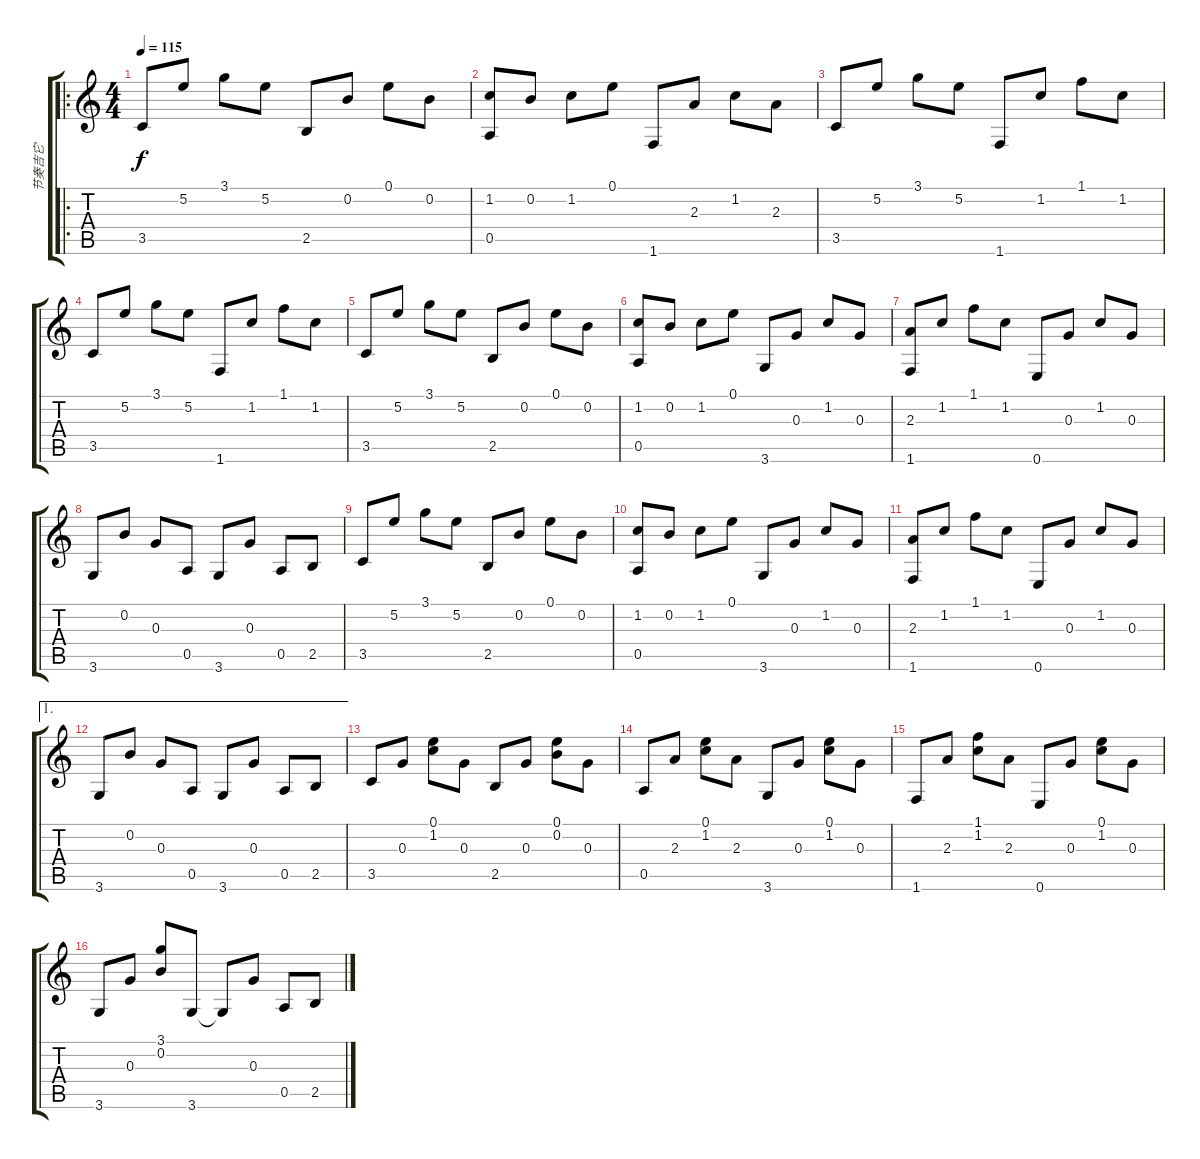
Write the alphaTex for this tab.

\track ("节奏吉它" "节奏吉它") {instrument acousticguitarnylon}
\staff {score tabs}
\tuning (E4 B3 G3 D3 A2 E2) {hide}
\ro
\ts (4 4)
\tempo 115
\clef g2
\ks c
3.5.8{dy f} 5.2.8 3.1.8 5.2.8 2.5.8 0.2.8 0.1.8 0.2.8 |
(1.2 0.5).8 0.2.8 1.2.8 0.1.8 1.6.8 2.3.8 1.2.8 2.3.8 |
3.5.8 5.2.8 3.1.8 5.2.8 1.6.8 1.2.8 1.1.8 1.2.8 |
3.5.8 5.2.8 3.1.8 5.2.8 1.6.8 1.2.8 1.1.8 1.2.8 |
3.5.8{volume 13 instrument electricguitarclean} 5.2.8 3.1.8 5.2.8 2.5.8 0.2.8 0.1.8 0.2.8 |
(1.2 0.5).8 0.2.8 1.2.8 0.1.8 3.6.8 0.3.8 1.2.8 0.3.8 |
(2.3 1.6).8 1.2.8 1.1.8 1.2.8 0.6.8 0.3.8 1.2.8 0.3.8 |
3.6.8 0.2.8 0.3.8 0.5.8 3.6.8 0.3.8 0.5.8 2.5.8 |
3.5.8 5.2.8 3.1.8 5.2.8 2.5.8 0.2.8 0.1.8 0.2.8 |
(1.2 0.5).8 0.2.8 1.2.8 0.1.8 3.6.8 0.3.8 1.2.8 0.3.8 |
(2.3 1.6).8 1.2.8 1.1.8 1.2.8 0.6.8 0.3.8 1.2.8 0.3.8 |
\ae 1
3.6.8 0.2.8 0.3.8 0.5.8 3.6.8 0.3.8 0.5.8 2.5.8 |
3.5.8 0.3.8 (0.1 1.2).8 0.3.8 2.5.8 0.3.8 (0.1 0.2).8 0.3.8 |
0.5.8 2.3.8 (0.1 1.2).8 2.3.8 3.6.8 0.3.8 (0.1 1.2).8 0.3.8 |
1.6.8 2.3.8 (1.1 1.2).8 2.3.8 0.6.8 0.3.8 (0.1 1.2).8 0.3.8 |
3.6.8 0.3.8 (3.1 0.2).8 3.6.8 3.6{t}.8 0.3.8 0.5.8 2.5.8
